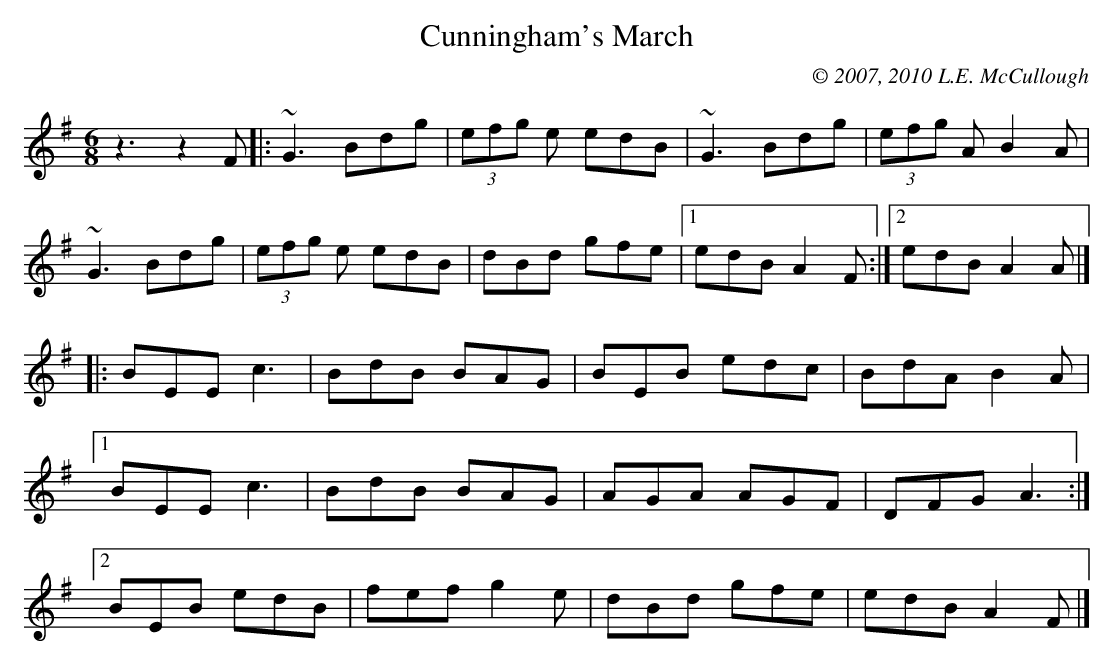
X:1
T:Cunningham's March
C:© 2007, 2010 L.E. McCullough
M:6/8
L:1/8
K:G
z3 z2F|: ~G3 Bdg | (3efg e edB | ~G3 Bdg | (3efg A B2A |
~G3 Bdg  | (3efg e edB | dBd gfe |1 edB A2F:|2 edB A2A|]
|: BEE c3 | BdB BAG | BEB edc | BdA  B2A |
[1 BEE c3 | BdB BAG | AGA AGF | DFG A3:|
[2 BEB edB | fef g2e | dBd gfe | edB A2F|]
